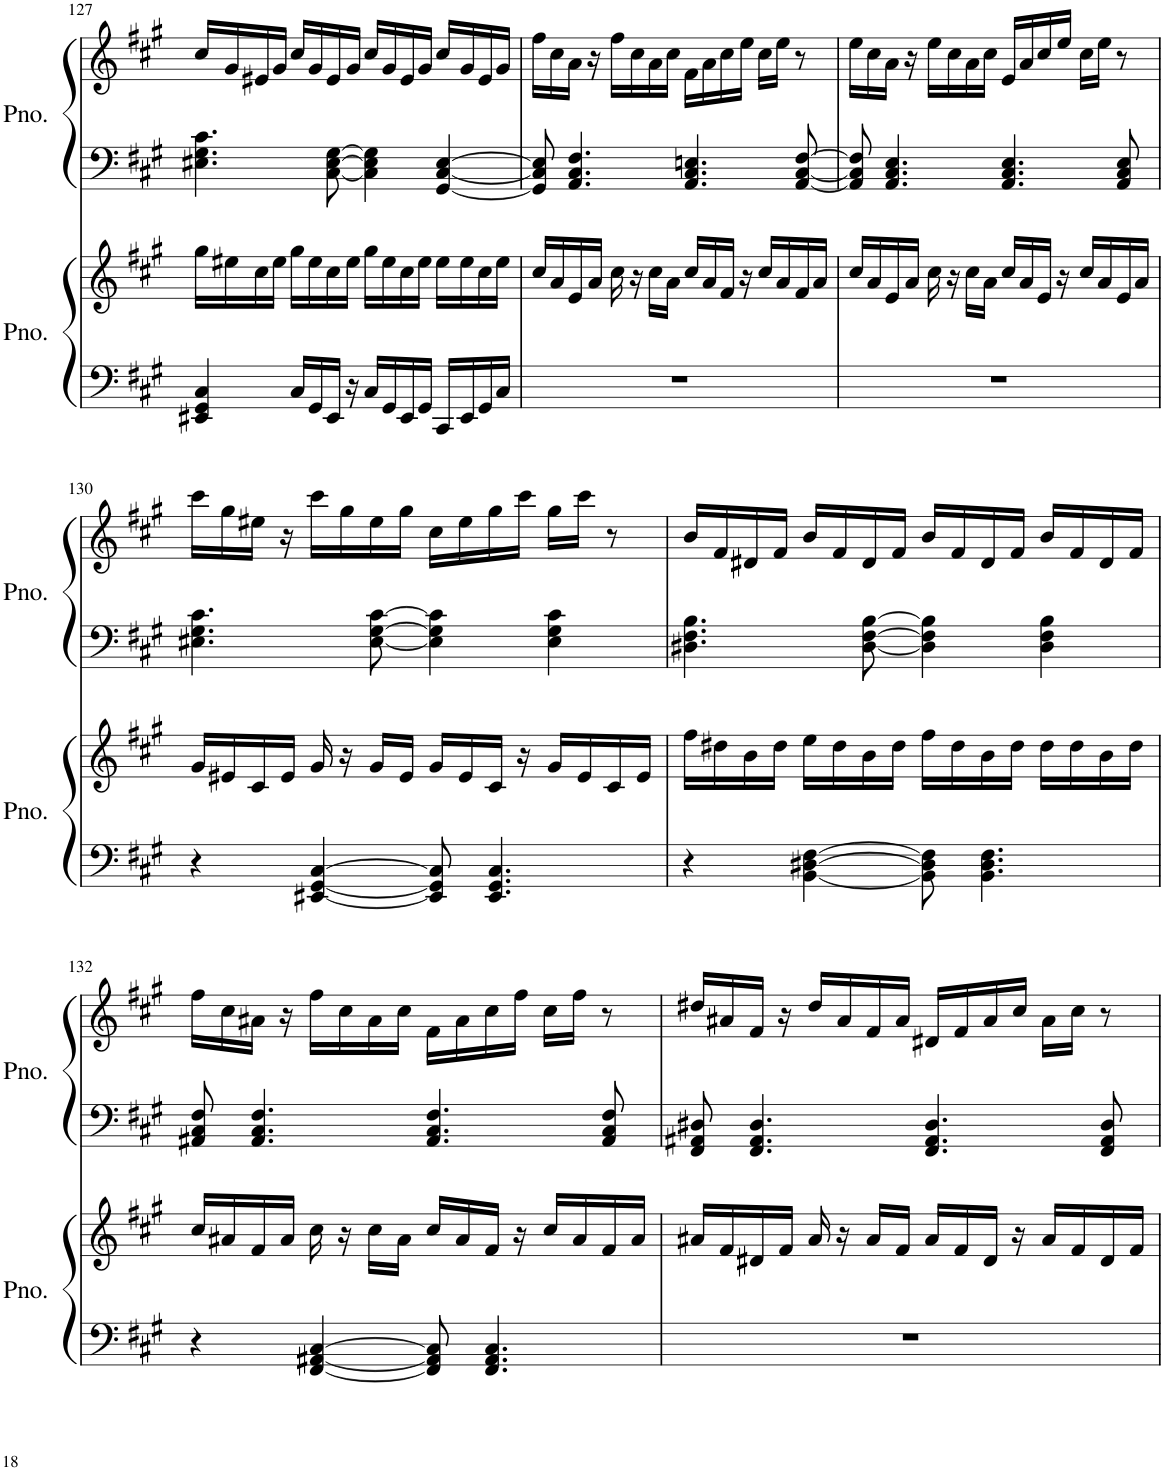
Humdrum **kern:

**kern	**kern	**kern	**kern
*part2	*part2	*part1	*part1
*staff4	*staff3	*staff2	*staff1
*I"Piano	*	*I"Piano	*
*I'Pno.	*	*I'Pno.	*
!!LO:PB:g=z
*clefF4	*clefG2	*clefF4	*clefG2
*k[f#c#g#]	*k[f#c#g#]	*k[f#c#g#]	*k[f#c#g#]
*M4/4	*M4/4	*M4/4	*M4/4
=127	=127	=127	=127
4EE#X/ 4GG#/ 4C#/	16gg#\LL	4.E#X\ 4.G#\ 4.c#\	16cc#/LL
.	16ee#X\	.	16g#/
.	16cc#\	.	16e#X/
.	16ee#\JJ	.	16g#/JJ
16C#/LL	16gg#\LL	.	16cc#/LL
16GG#/	16ee#\	.	16g#/
16EE#/JJ	16cc#\	[8C#\ [8E#\ [8G#\	16e#/
16r	16ee#\JJ	.	16g#/JJ
16C#/LL	16gg#\LL	4C#\] 4E#\] 4G#\]	16cc#/LL
16GG#/	16ee#\	.	16g#/
16EE#/	16cc#\	.	16e#/
16GG#/JJ	16ee#\JJ	.	16g#/JJ
16CC#/LL	16ee#\LL	[4GG#/ [4C#/ [4E#/	16cc#/LL
16EE#/	16ee#\	.	16g#/
16GG#/	16cc#\	.	16e#/
16C#/JJ	16ee#\JJ	.	16g#/JJ
=128	=128	=128	=128
1r	16cc#/LL	8GG#/] 8C#/] 8E#/]	16ff#\LL
.	16a/	.	16cc#\
.	16e/	4.AA/ 4.C#/ 4.F#/	16a\JJ
.	16a/JJ	.	16r
.	16cc#\	.	16ff#\LL
.	16r	.	16cc#\
.	16cc#\LL	.	16a\
.	16a\JJ	.	16cc#\JJ
.	16cc#/LL	4.AA/ 4.C#/ 4.En/	16f#\LL
.	16a/	.	16a\
.	16f#/JJ	.	16cc#\
.	16r	.	16ee\JJ
.	16cc#/LL	.	16cc#\LL
.	16a/	.	16ee\JJ
.	16f#/	[8AA/ [8C#/ [8F#/	8r
.	16a/JJ	.	.
=129	=129	=129	=129
1r	16cc#/LL	8AA/] 8C#/] 8F#/]	16ee\LL
.	16a/	.	16cc#\
.	16e/	4.AA/ 4.C#/ 4.E/	16a\JJ
.	16a/JJ	.	16r
.	16cc#\	.	16ee\LL
.	16r	.	16cc#\
.	16cc#\LL	.	16a\
.	16a\JJ	.	16cc#\JJ
.	16cc#/LL	4.AA/ 4.C#/ 4.E/	16e/LL
.	16a/	.	16a/
.	16e/JJ	.	16cc#/
.	16r	.	16ee/JJ
.	16cc#/LL	.	16cc#\LL
.	16a/	.	16ee\JJ
.	16e/	8AA/ 8C#/ 8E/	8r
.	16a/JJ	.	.
!!LO:LB:g=z
=130	=130	=130	=130
4r	16g#/LL	4.E#X\ 4.G#\ 4.c#\	16ccc#\LL
.	16e#X/	.	16gg#\
.	16c#/	.	16ee#X\JJ
.	16e#/JJ	.	16r
[4EE#X/ [4GG#/ [4C#/	16g#/	.	16ccc#\LL
.	16r	.	16gg#\
.	16g#/LL	[8E#\ [8G#\ [8c#\	16ee#\
.	16e#/JJ	.	16gg#\JJ
8EE#/] 8GG#/] 8C#/]	16g#/LL	4E#\] 4G#\] 4c#\]	16cc#\LL
.	16e#/	.	16ee#\
4.EE#/ 4.GG#/ 4.C#/	16c#/JJ	.	16gg#\
.	16r	.	16ccc#\JJ
.	16g#/LL	4E#\ 4G#\ 4c#\	16gg#\LL
.	16e#/	.	16ccc#\JJ
.	16c#/	.	8r
.	16e#/JJ	.	.
=131	=131	=131	=131
4r	16ff#\LL	4.D#X\ 4.F#\ 4.B\	16b/LL
.	16dd#X\	.	16f#/
.	16b\	.	16d#X/
.	16dd#\JJ	.	16f#/JJ
[4BB\ [4D#X\ [4F#\	16ee\LL	.	16b/LL
.	16dd#\	.	16f#/
.	16b\	[8D#\ [8F#\ [8B\	16d#/
.	16dd#\JJ	.	16f#/JJ
8BB\] 8D#\] 8F#\]	16ff#\LL	4D#\] 4F#\] 4B\]	16b/LL
.	16dd#\	.	16f#/
4.BB\ 4.D#\ 4.F#\	16b\	.	16d#/
.	16dd#\JJ	.	16f#/JJ
.	16dd#\LL	4D#\ 4F#\ 4B\	16b/LL
.	16dd#\	.	16f#/
.	16b\	.	16d#/
.	16dd#\JJ	.	16f#/JJ
!!LO:LB:g=z
=132	=132	=132	=132
4r	16cc#/LL	8AA#X/ 8C#/ 8F#/	16ff#\LL
.	16a#X/	.	16cc#\
.	16f#/	4.AA#/ 4.C#/ 4.F#/	16a#X\JJ
.	16a#/JJ	.	16r
[4FF#/ [4AA#X/ [4C#/	16cc#\	.	16ff#\LL
.	16r	.	16cc#\
.	16cc#\LL	.	16a#\
.	16a#\JJ	.	16cc#\JJ
8FF#/] 8AA#/] 8C#/]	16cc#/LL	4.AA#/ 4.C#/ 4.F#/	16f#\LL
.	16a#/	.	16a#\
4.FF#/ 4.AA#/ 4.C#/	16f#/JJ	.	16cc#\
.	16r	.	16ff#\JJ
.	16cc#/LL	.	16cc#\LL
.	16a#/	.	16ff#\JJ
.	16f#/	8AA#/ 8C#/ 8F#/	8r
.	16a#/JJ	.	.
=133	=133	=133	=133
1r	16a#X/LL	8FF#/ 8AA#X/ 8D#X/	16dd#X/LL
.	16f#/	.	16a#X/
.	16d#X/	4.FF#/ 4.AA#/ 4.D#/	16f#/JJ
.	16f#/JJ	.	16r
.	16a#/	.	16dd#/LL
.	16r	.	16a#/
.	16a#/LL	.	16f#/
.	16f#/JJ	.	16a#/JJ
.	16a#/LL	4.FF#/ 4.AA#/ 4.D#/	16d#X/LL
.	16f#/	.	16f#/
.	16d#/JJ	.	16a#/
.	16r	.	16cc#/JJ
.	16a#/LL	.	16a#\LL
.	16f#/	.	16cc#\JJ
.	16d#/	8FF#/ 8AA#/ 8D#/	8r
.	16f#/JJ	.	.
=	=	=	=
*-	*-	*-	*-
